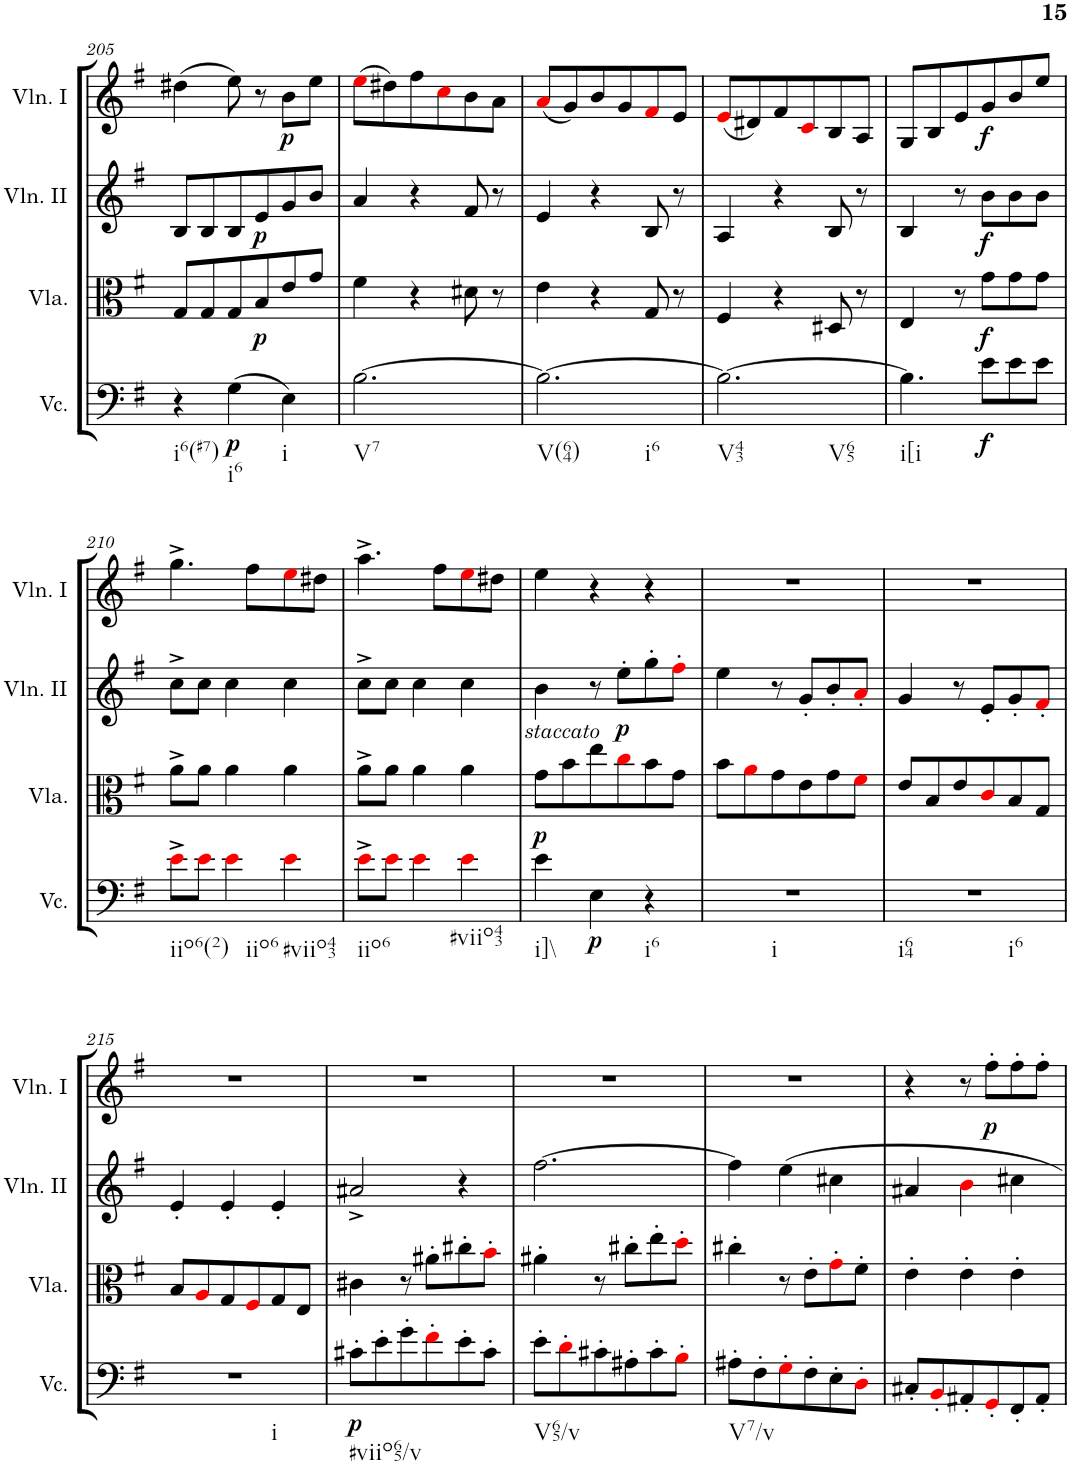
**kern	**dynam	**kern	**dynam	**kern	**dynam	**kern	**dynam
*part4	*part4	*part3	*part3	*part2	*part2	*part1	*part1
*staff4	*staff4	*staff3	*staff3	*staff2	*staff2	*staff1	*staff1
*I"Violoncello	*	*I"Viola	*	*I"Violino II	*	*I"Violino I	*
*I'Vc.	*	*I'Vla.	*	*I'Vln. II	*	*I'Vln. I	*
!!LO:PB:g=z
*clefF4	*	*clefC3	*	*clefG2	*	*clefG2	*
*k[f#]	*	*k[f#]	*	*k[f#]	*	*k[f#]	*
*M3/4	*	*M3/4	*	*M3/4	*	*M3/4	*
=205	=205	=205	=205	=205	=205	=205	=205
!LO:TX:b:t=i6(#7)	!	!	!	!	!	!	!
4r	.	8G/L	.	8B/L	.	(4dd#X\	.
.	.	8G/	.	8B/	.	.	.
!LO:TX:b:t=i6	!	!	!	!	!	!	!
!	!LO:DY:b	!	!	!	!	!	!
(4G\	p	8G/	.	8B/	.	8ee\)	.
!	!	!	!LO:DY:b	!	!LO:DY:b	!	!
.	.	8B/	p	8e/	p	8r	.
!LO:TX:b:t=i	!	!	!	!	!	!	!
!	!	!	!	!	!	!	!LO:DY:b
4E\)	.	8e/	.	8g/	.	8b\L	p
.	.	8g/J	.	8b/J	.	8ee\J	.
=206	=206	=206	=206	=206	=206	=206	=206
!LO:TX:b:t=V7	!	!	!	!	!	!	!
[2.B\	.	4f#\	.	4a/	.	(8eei\L	.
.	.	.	.	.	.	8dd#X\)	.
.	.	4r	.	4r	.	8ff#\	.
.	.	.	.	.	.	8cci\	.
.	.	8d#X\	.	8f#/	.	8b\	.
.	.	8r	.	8r	.	8a\J	.
=207	=207	=207	=207	=207	=207	=207	=207
!LO:TX:b:t=V(64)	!	!	!	!	!	!	!
!LO:TX:b:t=i6	!	!	!	!	!	!	!
2.B\_	.	4e\	.	4e/	.	(8ai/L	.
.	.	.	.	.	.	8g/)	.
.	.	4r	.	4r	.	8b/	.
.	.	.	.	.	.	8g/	.
.	.	8G/	.	8B/	.	8f#i/	.
.	.	8r	.	8r	.	8e/J	.
=208	=208	=208	=208	=208	=208	=208	=208
!LO:TX:b:t=V43	!	!	!	!	!	!	!
!LO:TX:b:t=V65	!	!	!	!	!	!	!
2.B\_	.	4F#/	.	4A/	.	(8ei/L	.
.	.	.	.	.	.	8d#X/)	.
.	.	4r	.	4r	.	8f#/	.
.	.	.	.	.	.	8ci/	.
.	.	8D#X/	.	8B/	.	8B/	.
.	.	8r	.	8r	.	8A/J	.
=209	=209	=209	=209	=209	=209	=209	=209
!LO:TX:b:t=i[i	!	!	!	!	!	!	!
4.B\]	.	4E/	.	4B/	.	8G/L	.
.	.	.	.	.	.	8B/	.
.	.	8r	.	8r	.	8e/	.
!	!LO:DY:b	!	!LO:DY:b	!	!LO:DY:b	!	!LO:DY:b
8e\L	f	8g\L	f	8b\L	f	8g/	f
8e\	.	8g\	.	8b\	.	8b/	.
8e\J	.	8g\J	.	8b\J	.	8ee/J	.
!!LO:LB:g=z
=210	=210	=210	=210	=210	=210	=210	=210
!LO:TX:b:t=iio6(2)	!	!	!	!	!	!	!
8e^i\L	.	8a^\L	.	8cc^\L	.	4.gg^\	.
8ei\J	.	8a\J	.	8cc\J	.	.	.
!LO:TX:b:t=iio6	!	!	!	!	!	!	!
4ei\	.	4a\	.	4cc\	.	.	.
.	.	.	.	.	.	8ff#\L	.
!LO:TX:b:t=#viio43	!	!	!	!	!	!	!
4ei\	.	4a\	.	4cc\	.	8eei\	.
.	.	.	.	.	.	8dd#X\J	.
=211	=211	=211	=211	=211	=211	=211	=211
!LO:TX:b:t=iio6	!	!	!	!	!	!	!
8e^i\L	.	8a^\L	.	8cc^\L	.	4.aa^\	.
8ei\J	.	8a\J	.	8cc\J	.	.	.
4ei\	.	4a\	.	4cc\	.	.	.
.	.	.	.	.	.	8ff#\L	.
!LO:TX:b:t=#viio43	!	!	!	!	!	!	!
4ei\	.	4a\	.	4cc\	.	8eei\	.
.	.	.	.	.	.	8dd#X\J	.
=212	=212	=212	=212	=212	=212	=212	=212
!LO:TX:b:t=i]\\	!	!	!	!	!	!	!
!	!	!	!LO:DY:b	!	!	!	!
4e\	.	8g\L	p	4b\	.	4ee\	.
!	!	!LO:TX:a:i:t=staccato	!	!	!	!	!
.	.	8b\	.	.	.	.	.
!	!LO:DY:b	!	!	!	!	!	!
4E\	p	8ee\	.	8r	.	4r	.
!	!	!	!	!	!LO:DY:b	!	!
.	.	8cci\	.	8ee'\L	p	.	.
!LO:TX:b:t=i6	!	!	!	!	!	!	!
4r	.	8b\	.	8gg'\	.	4r	.
.	.	8g\J	.	8ff#'i\J	.	.	.
=213	=213	=213	=213	=213	=213	=213	=213
!LO:TX:b:t=i	!	!	!	!	!	!	!
2.r	.	8b\L	.	4ee\	.	2.r	.
.	.	8ai\	.	.	.	.	.
.	.	8g\	.	8r	.	.	.
.	.	8e\	.	8g'/L	.	.	.
.	.	8g\	.	8b'/	.	.	.
.	.	8f#i\J	.	8a'i/J	.	.	.
=214	=214	=214	=214	=214	=214	=214	=214
!LO:TX:b:t=i64	!	!	!	!	!	!	!
!LO:TX:b:t=i6	!	!	!	!	!	!	!
2.r	.	8e/L	.	4g/	.	2.r	.
.	.	8B/	.	.	.	.	.
.	.	8e/	.	8r	.	.	.
.	.	8ci/	.	8e'/L	.	.	.
.	.	8B/	.	8g'/	.	.	.
.	.	8G/J	.	8f#'i/J	.	.	.
!!LO:LB:g=z
=215	=215	=215	=215	=215	=215	=215	=215
!LO:TX:b:t=i	!	!	!	!	!	!	!
2.r	.	8B/L	.	4e'/	.	2.r	.
.	.	8Ai/	.	.	.	.	.
.	.	8G/	.	4e'/	.	.	.
.	.	8F#i/	.	.	.	.	.
.	.	8G/	.	4e'/	.	.	.
.	.	8E/J	.	.	.	.	.
=216	=216	=216	=216	=216	=216	=216	=216
!LO:TX:b:t=#viio65/v	!	!	!	!	!	!	!
!	!LO:DY:b	!	!	!	!	!	!
8c#X'\L	p	4c#X\	.	2a#X^/	.	2.r	.
8e'\	.	.	.	.	.	.	.
8g'\	.	8r	.	.	.	.	.
8f#'i\	.	8a#X'\L	.	.	.	.	.
8e'\	.	8cc#X'\	.	4r	.	.	.
8c#'\J	.	8b'i\J	.	.	.	.	.
=217	=217	=217	=217	=217	=217	=217	=217
!LO:TX:b:t=V65/v	!	!	!	!	!	!	!
8e'\L	.	4a#X'\	.	[2.ff#\	.	2.r	.
8d'i\	.	.	.	.	.	.	.
8c#X'\	.	8r	.	.	.	.	.
8A#X'\	.	8cc#X'\L	.	.	.	.	.
8c#'\	.	8ee'\	.	.	.	.	.
8B'i\J	.	8dd'i\J	.	.	.	.	.
=218	=218	=218	=218	=218	=218	=218	=218
!LO:TX:b:t=V7/v	!	!	!	!	!	!	!
8A#X'\L	.	4cc#X'\	.	4ff#\]	.	2.r	.
8F#'\	.	.	.	.	.	.	.
8G'i\	.	8r	.	4ee\	.	.	.
8F#'\	.	8e'\L	.	.	.	.	.
8E'\	.	8g'i\	.	4cc#X\	.	.	.
8D'i\J	.	8f#'\J	.	.	.	.	.
=219	=219	=219	=219	=219	=219	=219	=219
8C#X'/L	.	4e'\	.	4a#X/	.	4r	.
8BB'i/	.	.	.	.	.	.	.
8AA#X'/	.	4e'\	.	4bi\	.	8r	.
!	!	!	!	!	!	!	!LO:DY:b
8GG'i/	.	.	.	.	.	8ff#'\L	p
8FF#'/	.	4e'\	.	4cc#X\	.	8ff#'\	.
8AA#'/J	.	.	.	.	.	8ff#'\J	.
=	=	=	=	=	=	=	=
*-	*-	*-	*-	*-	*-	*-	*-
